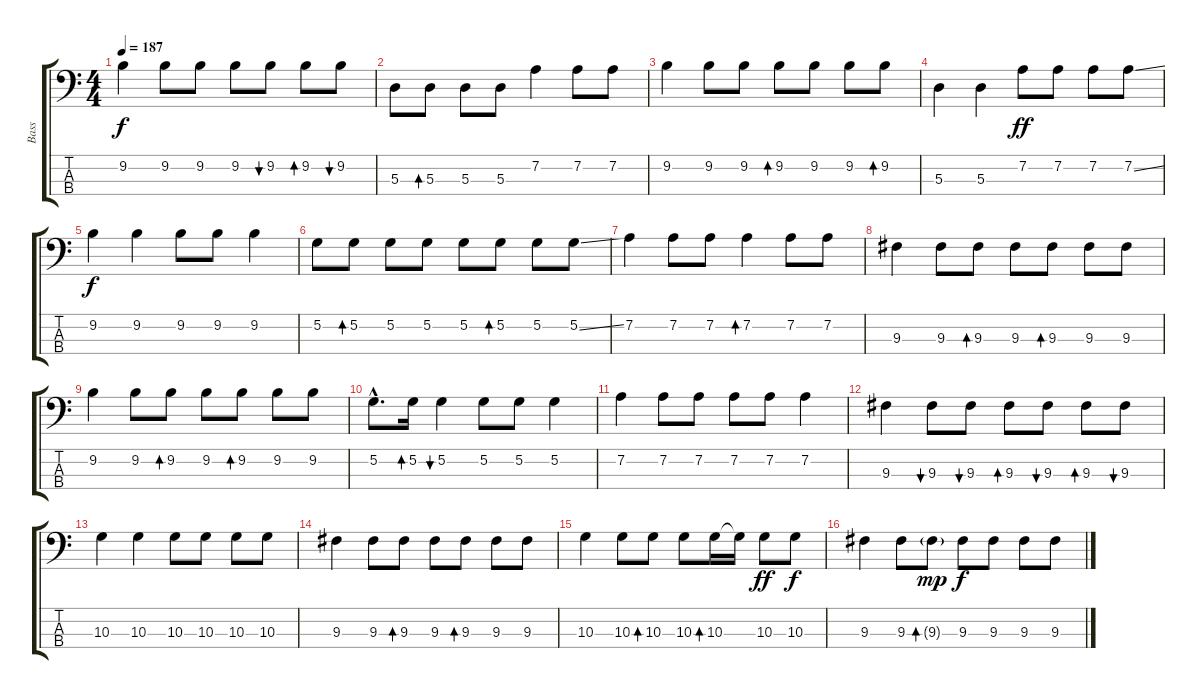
\track ("Bass" "Bass") {instrument electricbasspick}
\staff {score tabs}
\tuning (G2 D2 A1 E1) {hide}
\ts (4 4)
\tempo 187
\clef f4
\ks c
9.2.4{dy f instrument electricbasspick} 9.2.8 9.2.8 9.2.8 9.2.8{bu 240} 9.2.8{bd 240} 9.2.8{bu 240} |
5.3.8 5.3.8{bd 240} 5.3.8 5.3.8 7.2.4 7.2.8 7.2.8 |
9.2.4 9.2.8 9.2.8 9.2.8{bd 240} 9.2.8 9.2.8 9.2.8{bd 240} |
5.3.4 5.3.4 7.2.8{dy ff} 7.2.8 7.2.8 7.2{ss}.8 |
9.2.4{dy f} 9.2.4 9.2.8 9.2.8 9.2.4 |
5.2.8 5.2.8{bd 240} 5.2.8 5.2.8 5.2.8 5.2.8{bd 240} 5.2.8 5.2{ss}.8 |
7.2.4 7.2.8 7.2.8 7.2.4{bd 240} 7.2.8 7.2.8 |
9.3.4 9.3.8 9.3.8{bd 240} 9.3.8 9.3.8{bd 240} 9.3.8 9.3.8 |
9.2.4 9.2.8 9.2.8{bd 240} 9.2.8 9.2.8{bd 240} 9.2.8 9.2.8 |
5.2{hac}.8{d} 5.2.16{bd 240} 5.2.4{bu 240} 5.2.8 5.2.8 5.2.4 |
7.2.4 7.2.8 7.2.8 7.2.8 7.2.8 7.2.4 |
9.3.4 9.3.8{bu 240} 9.3.8{bu 240} 9.3.8{bd 240} 9.3.8{bu 240} 9.3.8{bd 240} 9.3.8{bu 240} |
10.3.4 10.3.4 10.3.8 10.3.8 10.3.8 10.3.8 |
9.3.4 9.3.8 9.3.8{bd 240} 9.3.8 9.3.8{bd 240} 9.3.8 9.3.8 |
10.3.4 10.3.8 10.3.8{bd 240} 10.3.8 10.3.16{bd 240} 10.3{t}.16 10.3.8{dy ff} 10.3.8{dy f} |
9.3.4 9.3.8 9.3{g}.8{bd 240 dy mp} 9.3.8{dy f} 9.3.8 9.3.8 9.3.8
